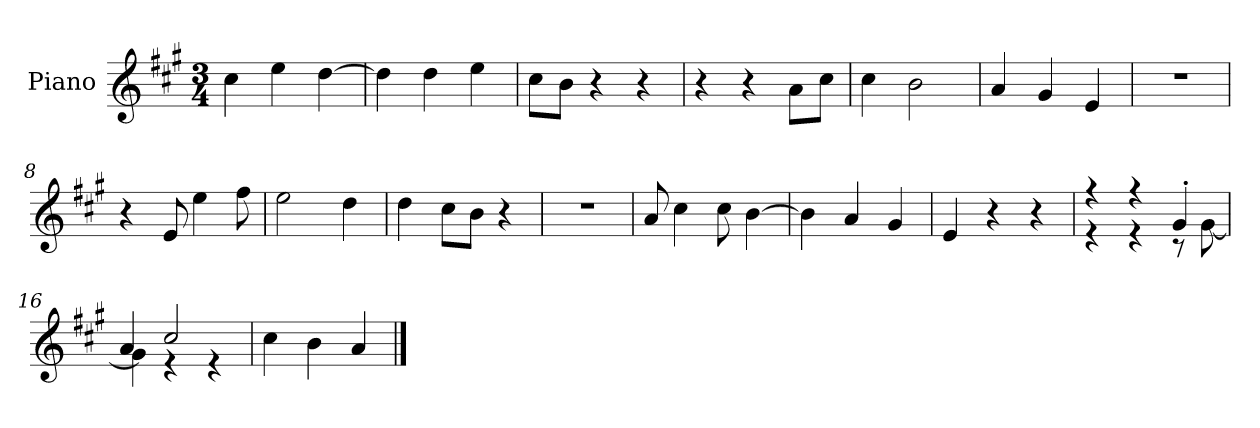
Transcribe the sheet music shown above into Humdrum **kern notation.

**kern
*part1
*staff1
*I"Piano
*I'P-no
*clefG2
*k[f#c#g#]
*M3/4
*MM176
=1
4cc#\
4ee\
[4dd\
=2
4dd\]
4dd\
4ee\
=3
8cc#\L
8b\J
4r
4r
=4
4r
4r
8a\L
8cc#\J
=5
4cc#\
2b\
=6
4a/
4g#/
4e/
=7
2.r
=8
4r
8e/
4ee\
8ff#\
=9
2ee\
4dd\
=10
4dd\
8cc#\L
8b\J
4r
!!LO:LB:g=z
=11
2.r
=12
8a/
4cc#\
8cc#\
[4b\
=13
4b\]
4a/
4g#/
=14
4e/
4r
4r
=15
*^
4r	4r
4r	4r
4g#'/	8r
.	[8g#\
=16	=16
4a/	4g#\]
2cc#/	4r
.	4r
*v	*v
=17
4cc#\
4b\
4a/
==
*-
